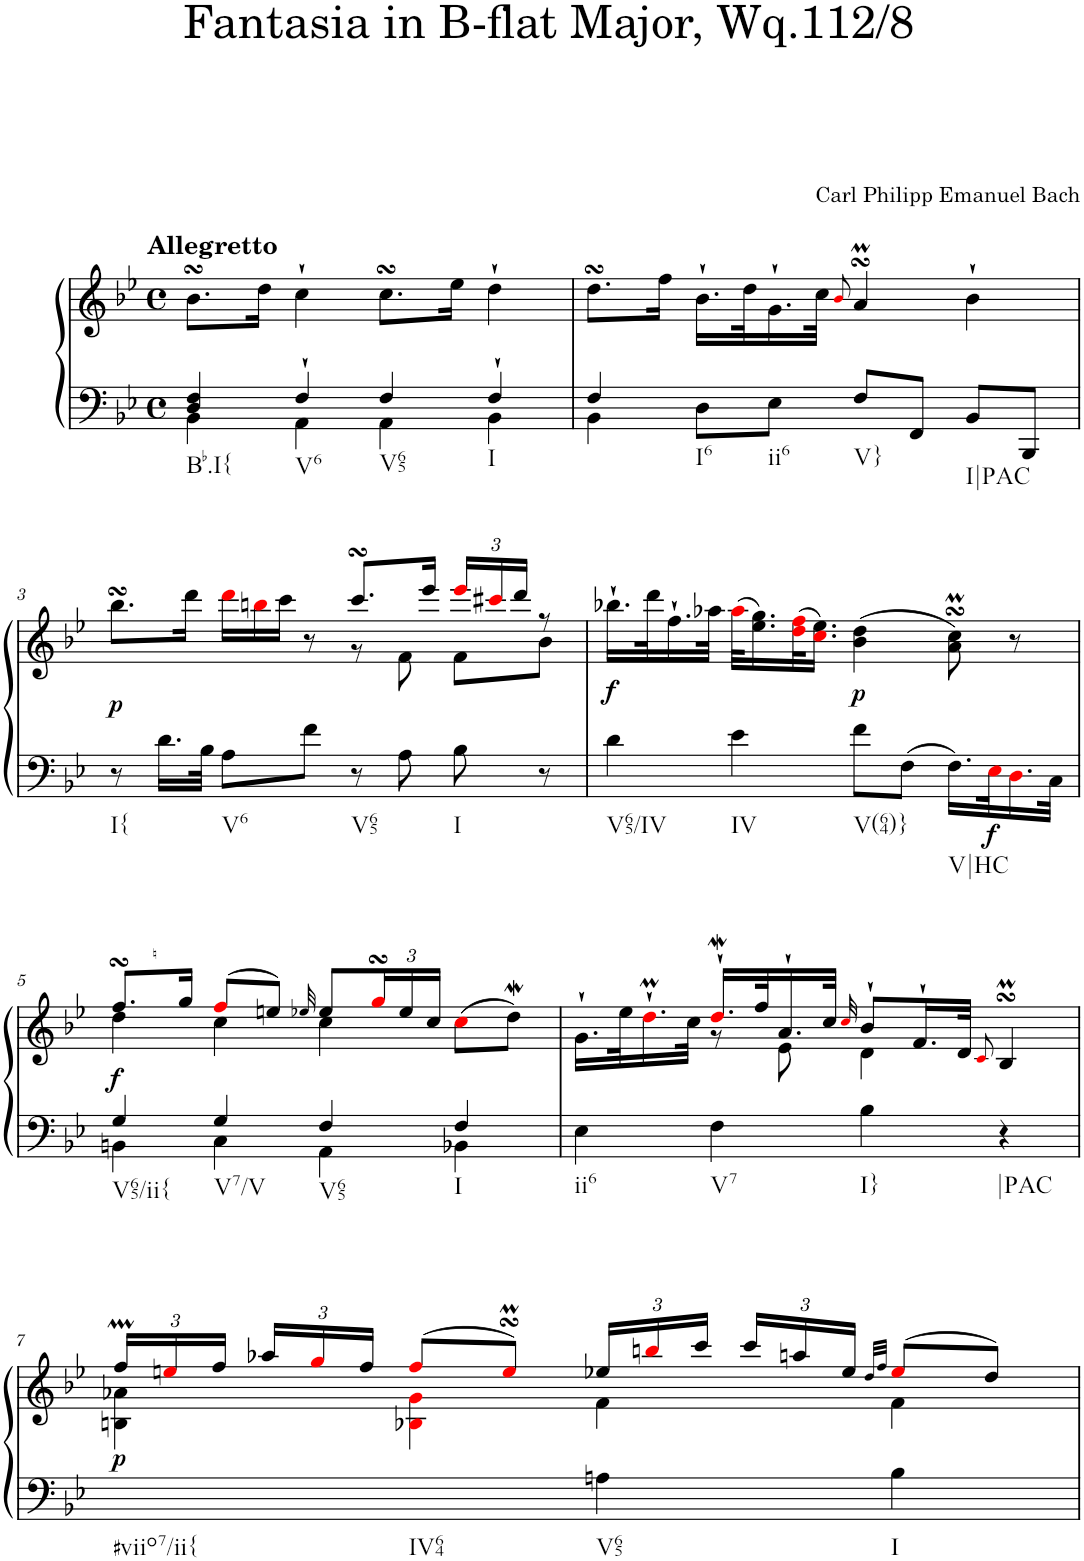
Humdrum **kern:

**kern	**kern	**dynam
*part1	*part1	*part1
*staff2	*staff1	*staff1/2
*I"Harpsichord	*	*
*I'Hch.	*	*
*clefF4	*clefG2	*
*k[b-e-]	*k[b-e-]	*
*M4/4	*M4/4	*
*met(c)	*met(c)	*
=1	=1	=1
*^	*	*
!	!	!LO:TX:a:B:t=Allegretto	!
4D/ 4F/	4BB-\	8.b-sSSs\L	.
.	.	16dd\Jk	.
4F`/	4AA\	4cc`\	.
4F/	4AA\	8.ccsSSS\L	.
.	.	16ee-\Jk	.
4F`/	4BB-\	4dd`\	.
=2	=2	=2	=2
4F/	4BB-\	8.ddsSsS\L	.
.	.	16ff\Jk	.
4ryy	8D\L	16.b-`\LL	.
.	.	32dd\K	.
.	8E-\J	16.g`\	.
.	.	32cc\JJk	.
.	.	8qb-i/	.
2ryy	8F/L	4asSsSm/	.
.	8FF/J	.	.
.	8BB-/L	4b-`\	.
.	8BBB-/J	.	.
!!LO:LB:g=z
=3	=3	=3	=3
*	*	*^	*
!	!	!	!	!LO:DY:b
*v	*v	*	*	*
8r	8.bb-sSSs\L	2ryy	p
16.d\LL	.	.	.
.	16ddd\Jk	.	.
32B-\JJk	.	.	.
*	*Xtuplet	*	*
8A\L	24dddi\LL	.	.
.	24bbni\	.	.
.	24ccc\JJ	.	.
8f\J	8r	.	.
8r	8.cccsSSS/L	8r	.
8A\	.	8f\	.
.	16eee-/Jk	.	.
*	*tuplet	*	*
*	*Xbrackettup	*	*
8B-\	24eee-i/LL	8f\L	.
.	24ccc#Xi/	.	.
.	24ddd/JJ	.	.
8r	8r	8b-\J	.
=4	=4	=4	=4
!	!	!	!LO:DY:b
*	*v	*v	*
4d\	16.bb-X`\LL	f
.	32ddd\K	.
.	16.ff`\	.
.	32aa-X\JJk	.
4e-\	(>32aa-i\KLL	.
.	16.ee-\ 16.gg\)	.
.	(>32ddi\ 32ffi\K	.
.	16.cci\ 16.ee-\JJ)	.
!	!	!LO:DY:b
8f\L	(>4b-\ 4dd\	p
8F\J	.	.
16.F\LL	8a\sSSsM 8cc\sSSsM)	.
!	!	!LO:DY:b=2
32E-i\K	.	f
16.Di\	8r	.
32C\JJk	.	.
!!LO:LB:g=z
=5	=5	=5
*^	*^	*
!	!	!	!	!LO:DY:b
4G/	4BBn\	8.ffsSSS/L	4dd\	f
.	.	16gg/Jk	.	.
4G/	4C\	(>8ffi/L	4cc\	.
.	.	8een/J)	.	.
.	.	32qee-X/	.	.
4F/	4AA\	8ee-/L	4cc\	.
.	.	24ggsSSSi/L	.	.
.	.	24ee-/	.	.
.	.	24cc/JJ	.	.
4F/	4BB-X\	(>8cci\L	4ryy	.
.	.	8ddW\J)	.	.
*v	*v	*	*	*
=6	=6	=6	=6
4E-\	16.g`\LL	4ryy	.
.	32ee-\K	.	.
.	16.ddm`i\	.	.
.	32cc\JJk	.	.
4F\	16.ddW`i/LL	8r	.
.	32ff/K	.	.
.	16.a`/	8e-\	.
.	32cc/JJk	.	.
.	32qcci/	.	.
4B-\	8b-`/L	4d\	.
.	16.f`/L	.	.
.	32d/JJk	.	.
.	8qci/	.	.
4r	4B-sSSsM/	4ryy	.
!!LO:LB:g=z	!!
=7	=7	=7	=7
!	!	!	!LO:DY:b
2ryy	24ffM/LL	4Bn\ 4a-X\	p
.	24eeni/	.	.
.	24ff/JJ	.	.
.	24aa-X/LL	.	.
.	24ggi/	.	.
.	24ff/JJ	.	.
.	(>8ffi/L	4B-Xi\ 4gi\	.
.	8eesSsSmi/J)	.	.
4An\	24ee-X/LL	4f\	.
.	24bbni/	.	.
.	24ccc/JJ	.	.
.	24ccc/LL	.	.
.	24aan/	.	.
.	24ee-/JJ	.	.
.	32qdd/LLL	.	.
.	32qff/JJJ	.	.
4B-\	(>8ee-i/L	4f\	.
.	8dd/J)	.	.
*	*v	*v	*
=	=	=
*-	*-	*-
